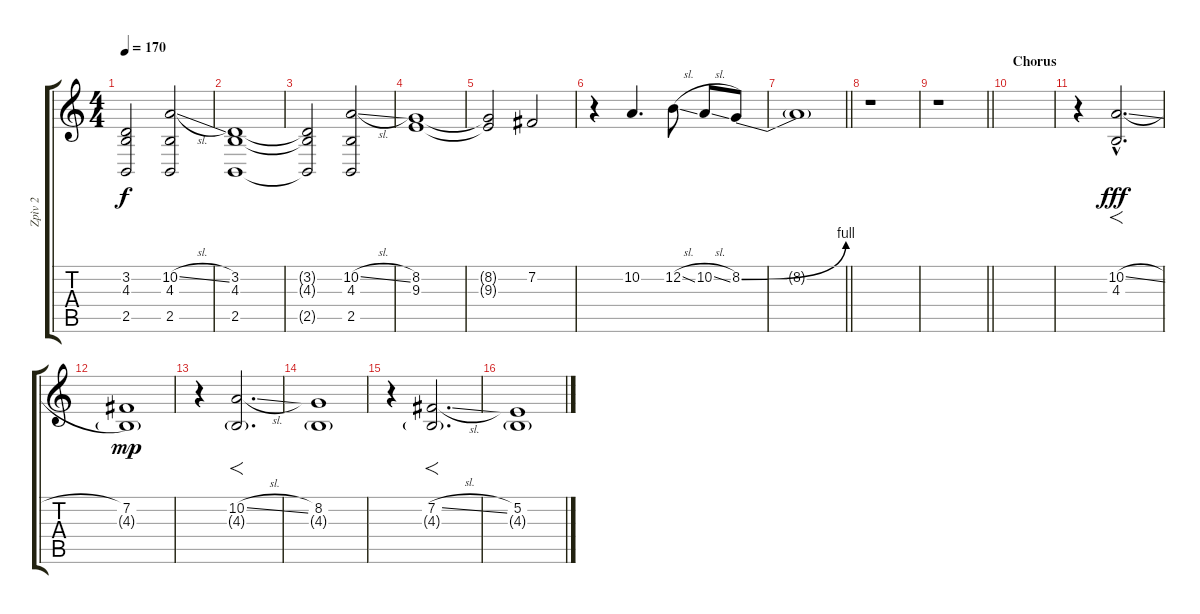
\track ("Zpìv 2" "Zpìv 2") {instrument flute}
\staff {score tabs}
\tuning (E4 B3 G3 D3 A2 E2) {hide}
\ts (4 4)
\tempo 170
\clef g2
\ks c
(3.2{t} 4.3{t} 2.5{t}).2{dy f} (10.2{sl} 4.3 2.5).2 |
(3.2 4.3 2.5).1 |
(3.2{t} 4.3{t} 2.5{t}).2 (10.2{sl} 4.3 2.5).2 |
(8.2 9.3).1 |
(8.2{t} 9.3{t}).2 7.2.2 |
r.4 10.2.4{d volume 14 instrument flute} 12.2{sl}.8 10.2{sl}.8 8.2{be (bend 0 0 60 4)}.8 |
\barLineRight lightlight
8.2{t}.1 |
r.1 |
\barLineRight lightlight
r.1 |
\section ("" "Chorus")
|
r.4{volume 16 instrument choiraahs} (10.2{sl} 4.3{hac}).2{f d dy fff} |
(7.2 4.3{g}).1{dy mp} |
r.4 (10.2{sl} 4.3{g}).2{f d} |
(8.2 4.3{g}).1 |
r.4 (7.2{sl} 4.3{g}).2{f d} |
(5.2 4.3{g}).1
